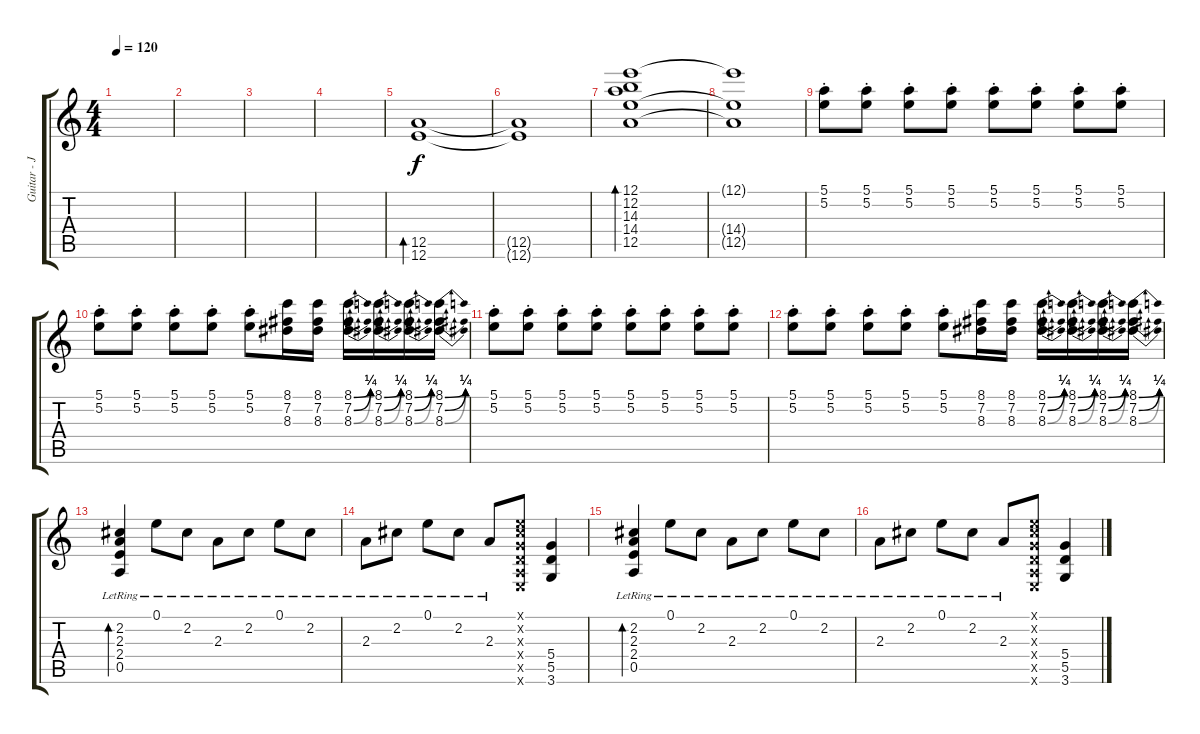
\track ("Guitar - Jerry Harrison" "Guitar - J") {instrument acousticguitarsteel}
\staff {score tabs}
\tuning (E4 B3 G3 D3 A2 E2) {hide}
\ts (4 4)
\tempo 120
\clef g2
\ks c
|
|
|
|
(12.5 12.6).1{bd 480 volume 8 balance 8} |
(12.5{t} 12.6{t}).1 |
(12.1 12.2 14.3 14.4 12.5).1{bd 240 volume 11} |
(12.1{t} 14.4{t} 12.5{t}).1 |
(5.1 5.2{st}).8{balance 2} (5.1 5.2{st}).8 (5.1 5.2{st}).8 (5.1 5.2{st}).8 (5.1 5.2{st}).8 (5.1 5.2{st}).8 (5.1 5.2{st}).8 (5.1 5.2{st}).8 |
(5.1 5.2{st}).8 (5.1 5.2{st}).8 (5.1 5.2{st}).8 (5.1 5.2{st}).8 (5.1 5.2{st}).8 (8.1 7.2 8.3).16 (8.1 7.2 8.3).16 (8.1{be (bend 0 0 60 1)} 7.2{be (bend 0 0 60 1)} 8.3{be (bend 0 0 60 1)}).16 (8.1{be (bend 0 0 60 1)} 7.2{be (bend 0 0 60 1)} 8.3{be (bend 0 0 60 1)}).16 (8.1{be (bend 0 0 60 1)} 7.2{be (bend 0 0 60 1)} 8.3{be (bend 0 0 60 1)}).16 (8.1{be (bend 0 0 60 1)} 7.2{be (bend 0 0 60 1)} 8.3{be (bend 0 0 60 1)}).16 |
(5.1 5.2{st}).8 (5.1 5.2{st}).8 (5.1 5.2{st}).8 (5.1 5.2{st}).8 (5.1 5.2{st}).8 (5.1 5.2{st}).8 (5.1 5.2{st}).8 (5.1 5.2{st}).8 |
(5.1 5.2{st}).8 (5.1 5.2{st}).8 (5.1 5.2{st}).8 (5.1 5.2{st}).8 (5.1 5.2{st}).8 (8.1 7.2 8.3).16 (8.1 7.2 8.3).16 (8.1{be (bend 0 0 60 1)} 7.2{be (bend 0 0 60 1)} 8.3{be (bend 0 0 60 1)}).16 (8.1{be (bend 0 0 60 1)} 7.2{be (bend 0 0 60 1)} 8.3{be (bend 0 0 60 1)}).16 (8.1{be (bend 0 0 60 1)} 7.2{be (bend 0 0 60 1)} 8.3{be (bend 0 0 60 1)}).16 (8.1{be (bend 0 0 60 1)} 7.2{be (bend 0 0 60 1)} 8.3{be (bend 0 0 60 1)}).16 |
(2.2{lr} 2.3{lr} 2.4{lr} 0.5{lr}).4{bd 30} 0.1{lr}.8 2.2{lr}.8 2.3{lr}.8 2.2{lr}.8 0.1{lr}.8 2.2{lr}.8 |
2.3{lr}.8 2.2{lr}.8 0.1{lr}.8 2.2{lr}.8 2.3{lr}.8 (0.1{x} 2.2{x} 0.3{x} 0.4{x} 0.5{x} 0.6{x}).8 (5.4 5.5 3.6).4 |
(2.2{lr} 2.3{lr} 2.4{lr} 0.5{lr}).4{bd 30} 0.1{lr}.8 2.2{lr}.8 2.3{lr}.8 2.2{lr}.8 0.1{lr}.8 2.2{lr}.8 |
2.3{lr}.8 2.2{lr}.8 0.1{lr}.8 2.2{lr}.8 2.3{lr}.8 (0.1{x} 2.2{x} 0.3{x} 0.4{x} 0.5{x} 0.6{x}).8 (5.4 5.5 3.6).4
